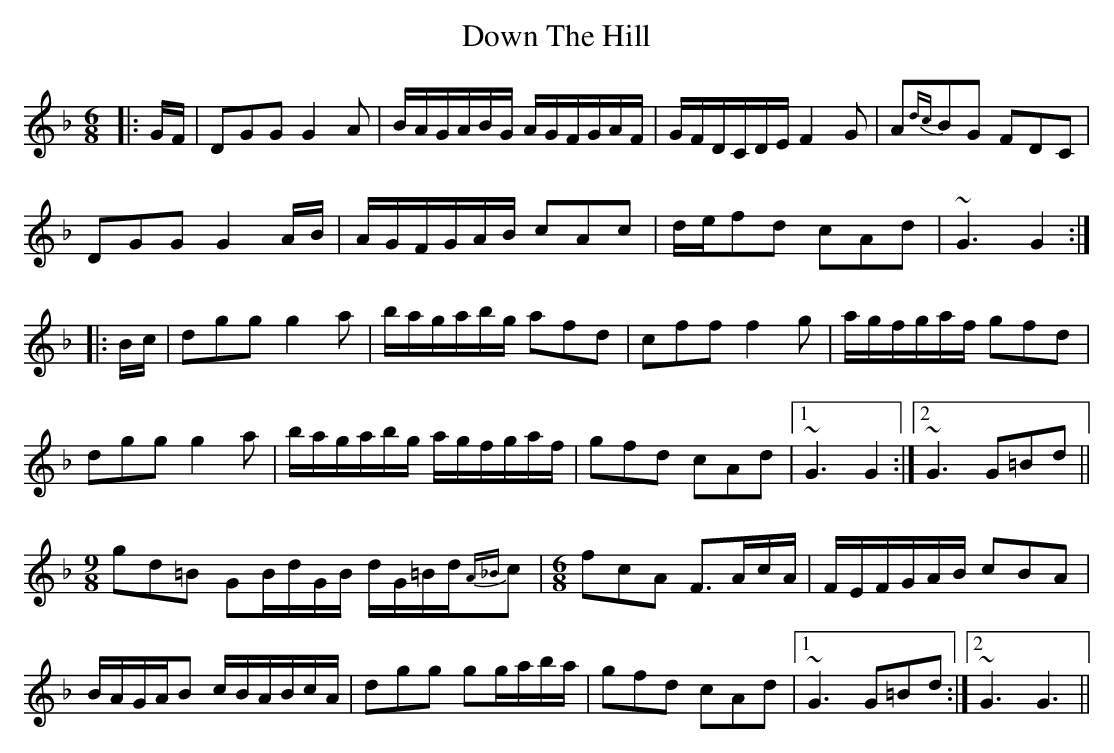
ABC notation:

X:1
T: Down The Hill
M: 6/8
L: 1/8
K: Gdor
|:G/F/|DGG G2A|B/A/G/A/B/G/ A/G/F/G/A/F/|G/F/D/C/D/E/ F2G|A{dc}BG FDC|
DGG G2A/B/|A/G/F/G/A/B/ cAc|d/e/fd cAd|~G3 G2:|
|:B/c/|dgg g2a|b/a/g/a/b/g/ afd|cff f2g|a/g/f/g/a/f/ gfd|
dgg g2a|b/a/g/a/b/g/ a/g/f/g/a/f/|gfd cAd|1 ~G3 G2:|2 ~G3 G=Bd||
[M:9/8] gd=B GB/d/G/B/ d/G/=B/d/{A_B}c|[M:6/8]fcA F>Ac/A/|F/E/F/G/A/B/ cBA|
B/A/G/A/B c/B/A/B/c/A/|dgg gg/a/b/a/|gfd cAd|1 ~G3 G=Bd:|2 ~G3 G3||
